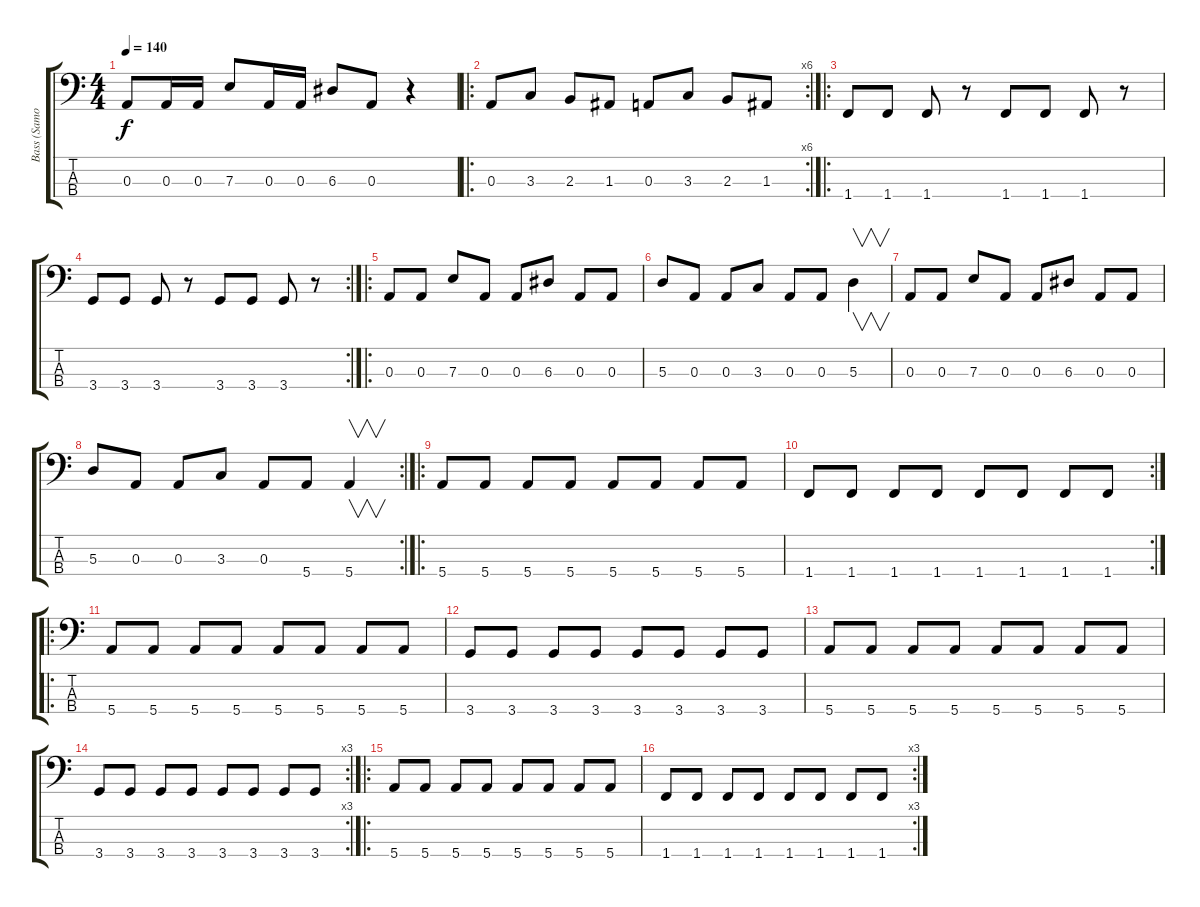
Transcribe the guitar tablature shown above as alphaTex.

\track ("Bass (Samoilov)" "Bass (Samo") {instrument electricbasspick}
\staff {score tabs}
\tuning (G2 D2 A1 E1) {hide}
\ts (4 4)
\tempo 140
\clef f4
\ks c
0.3.8{dy f} 0.3.16 0.3.16 7.3.8 0.3.16 0.3.16 6.3.8 0.3.8 r.4 |
\ro
\rc 6
0.3.8 3.3.8 2.3.8 1.3.8 0.3.8 3.3.8 2.3.8 1.3.8 |
\ro
1.4.8 1.4.8 1.4.8 r.8 1.4.8 1.4.8 1.4.8 r.8 |
\rc 2
3.4.8 3.4.8 3.4.8 r.8 3.4.8 3.4.8 3.4.8 r.8 |
\ro
0.3.8 0.3.8 7.3.8 0.3.8 0.3.8 6.3.8 0.3.8 0.3.8 |
5.3.8 0.3.8 0.3.8 3.3.8 0.3.8 0.3.8 5.3.4{v} |
0.3.8 0.3.8 7.3.8 0.3.8 0.3.8 6.3.8 0.3.8 0.3.8 |
\rc 2
5.3.8 0.3.8 0.3.8 3.3.8 0.3.8 5.4.8 5.4.4{v} |
\ro
5.4.8 5.4.8 5.4.8 5.4.8 5.4.8 5.4.8 5.4.8 5.4.8 |
\rc 2
1.4.8 1.4.8 1.4.8 1.4.8 1.4.8 1.4.8 1.4.8 1.4.8 |
\ro
5.4.8 5.4.8 5.4.8 5.4.8 5.4.8 5.4.8 5.4.8 5.4.8 |
3.4.8 3.4.8 3.4.8 3.4.8 3.4.8 3.4.8 3.4.8 3.4.8 |
5.4.8 5.4.8 5.4.8 5.4.8 5.4.8 5.4.8 5.4.8 5.4.8 |
\rc 3
3.4.8 3.4.8 3.4.8 3.4.8 3.4.8 3.4.8 3.4.8 3.4.8 |
\ro
5.4.8 5.4.8 5.4.8 5.4.8 5.4.8 5.4.8 5.4.8 5.4.8 |
\rc 3
1.4.8 1.4.8 1.4.8 1.4.8 1.4.8 1.4.8 1.4.8 1.4.8
